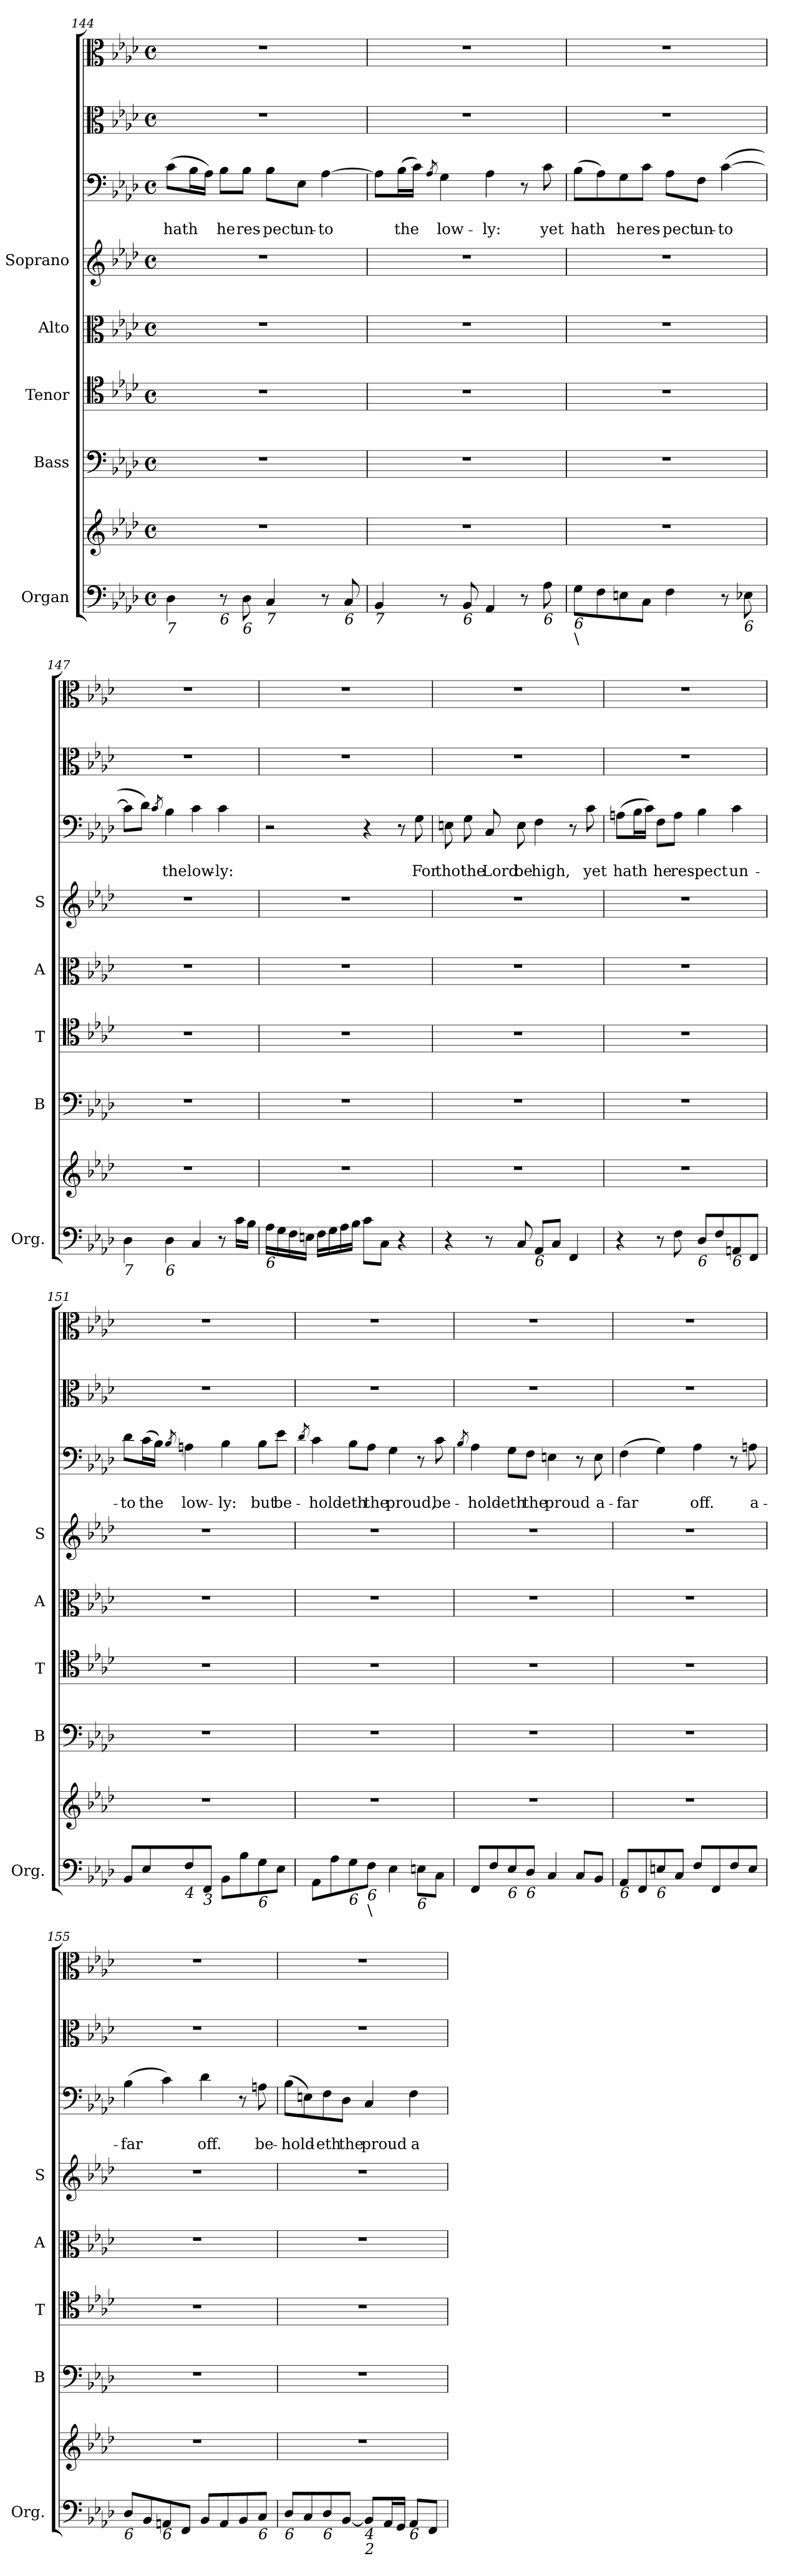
**kern	**kern	**kern	**kern	**kern	**kern	**kern	**text	**text	**kern	**kern
*part8	*part8	*part7	*part6	*part5	*part4	*part3	*part3	*part3	*part2	*part1
*staff9	*staff8	*staff7	*staff6	*staff5	*staff4	*staff3	*staff3	*staff3	*staff2	*staff1
*I"Organ	*	*I"Bass	*I"Tenor	*I"Alto	*I"Soprano	*	*	*	*	*
*I'Org.	*	*I'B	*I'T	*I'A	*I'S	*	*	*	*	*
*clefF4	*clefG2	*clefF4	*clefC4	*clefC3	*clefG2	*clefF4	*	*	*clefC3	*clefC3
*k[b-e-a-d-]	*k[b-e-a-d-]	*k[b-e-a-d-]	*k[b-e-a-d-]	*k[b-e-a-d-]	*k[b-e-a-d-]	*k[b-e-a-d-]	*	*	*k[b-e-a-d-]	*k[b-e-a-d-]
*f:	*f:	*f:	*f:	*f:	*f:	*f:	*	*	*f:	*f:
*M4/4	*M4/4	*M4/4	*M4/4	*M4/4	*M4/4	*M4/4	*	*	*M4/4	*M4/4
*met(c)	*met(c)	*met(c)	*met(c)	*met(c)	*met(c)	*met(c)	*	*	*met(c)	*met(c)
=144	=144	=144	=144	=144	=144	=144	=144	=144	=144	=144
!LO:TX:b:i:t=7	!	!	!	!	!	!	!	!	!	!
!	!	!	!	!	!	!	!	!LO:LY:b	!	!
4D-\	1r	1r	1r	1r	1r	(>8c\L	.	hath	1r	1r
.	.	.	.	.	.	16B-\L	.	.	.	.
.	.	.	.	.	.	16A-\JJ)	.	.	.	.
!LO:TX:b:i:t=6	!	!	!	!	!	!	!	!	!	!
!	!	!	!	!	!	!	!	!LO:LY:b	!	!
8r	.	.	.	.	.	8B-\L	.	he	.	.
!LO:TX:b:i:t=6	!	!	!	!	!	!	!	!	!	!
!	!	!	!	!	!	!	!	!LO:LY:b	!	!
8D-\	.	.	.	.	.	8B-\J	.	res-	.	.
!LO:TX:b:i:t=7	!	!	!	!	!	!	!	!	!	!
!	!	!	!	!	!	!	!	!LO:LY:b	!	!
4C/	.	.	.	.	.	8B-\L	.	-pect	.	.
!	!	!	!	!	!	!	!	!LO:LY:b	!	!
.	.	.	.	.	.	8E-\J	.	un-	.	.
!	!	!	!	!	!	!	!	!LO:LY:b	!	!
8r	.	.	.	.	.	[4A-\	.	-to	.	.
!LO:TX:b:i:t=6	!	!	!	!	!	!	!	!	!	!
8C/	.	.	.	.	.	.	.	.	.	.
!!LO:PB:g=z
=145	=145	=145	=145	=145	=145	=145	=145	=145	=145	=145
!LO:TX:b:i:t=7	!	!	!	!	!	!	!	!	!	!
4BB-/	1r	1r	1r	1r	1r	8A-\L]	.	.	1r	1r
!	!	!	!	!	!	!	!	!LO:LY:b	!	!
.	.	.	.	.	.	(>16B-\L	.	the	.	.
.	.	.	.	.	.	16c\JJ)	.	.	.	.
.	.	.	.	.	.	8qA-/	.	.	.	.
!	!	!	!	!	!	!	!	!LO:LY:b	!	!
8r	.	.	.	.	.	4G\	.	low-	.	.
!LO:TX:b:i:t=6	!	!	!	!	!	!	!	!	!	!
8BB-/	.	.	.	.	.	.	.	.	.	.
!	!	!	!	!	!	!	!	!LO:LY:b	!	!
4AA-/	.	.	.	.	.	4A-\	.	-ly:	.	.
8r	.	.	.	.	.	8r	.	.	.	.
!LO:TX:b:i:t=6	!	!	!	!	!	!	!	!	!	!
!	!	!	!	!	!	!	!	!LO:LY:b	!	!
8A-\	.	.	.	.	.	8c\	.	yet	.	.
=146	=146	=146	=146	=146	=146	=146	=146	=146	=146	=146
!LO:TX:b:i:t=6	!	!	!	!	!	!	!	!	!	!
!LO:TX:b:t=\	!	!	!	!	!	!	!	!	!	!
!	!	!	!	!	!	!	!	!LO:LY:b	!	!
8G\L	1r	1r	1r	1r	1r	(>8B-\L	.	hath	1r	1r
8F\	.	.	.	.	.	8A-\)	.	.	.	.
!	!	!	!	!	!	!	!	!LO:LY:b	!	!
8En\	.	.	.	.	.	8G\	.	he	.	.
!	!	!	!	!	!	!	!	!LO:LY:b	!	!
8C\J	.	.	.	.	.	8c\J	.	res-	.	.
!	!	!	!	!	!	!	!	!LO:LY:b	!	!
4F\	.	.	.	.	.	8A-\L	.	-pect	.	.
!	!	!	!	!	!	!	!	!LO:LY:b	!	!
.	.	.	.	.	.	8F\J	.	un-	.	.
!	!	!	!	!	!	!	!	!LO:LY:b	!	!
8r	.	.	.	.	.	(>[4c\	.	-to	.	.
!LO:TX:b:i:t=6	!	!	!	!	!	!	!	!	!	!
8E-X\	.	.	.	.	.	.	.	.	.	.
=147	=147	=147	=147	=147	=147	=147	=147	=147	=147	=147
!LO:TX:b:i:t=7	!	!	!	!	!	!	!	!	!	!
4D-\	1r	1r	1r	1r	1r	8c\L]	.	.	1r	1r
.	.	.	.	.	.	8d-\J)	.	.	.	.
.	.	.	.	.	.	8qc/	.	.	.	.
!LO:TX:b:i:t=6	!	!	!	!	!	!	!	!	!	!
!	!	!	!	!	!	!	!	!LO:LY:b	!	!
4D-\	.	.	.	.	.	4B-\	.	the	.	.
!	!	!	!	!	!	!	!	!LO:LY:b	!	!
4C/	.	.	.	.	.	4c\	.	low-	.	.
!	!	!	!	!	!	!	!	!LO:LY:b	!	!
8r	.	.	.	.	.	4c\	.	-ly:	.	.
16c\LL	.	.	.	.	.	.	.	.	.	.
16B-\JJ	.	.	.	.	.	.	.	.	.	.
!!LO:LB:g=z
=148	=148	=148	=148	=148	=148	=148	=148	=148	=148	=148
!LO:TX:b:i:t=6	!	!	!	!	!	!	!	!	!	!
16A-\LL	1r	1r	1r	1r	1r	2r	.	.	1r	1r
16G\	.	.	.	.	.	.	.	.	.	.
16F\	.	.	.	.	.	.	.	.	.	.
16En\JJ	.	.	.	.	.	.	.	.	.	.
16F\LL	.	.	.	.	.	.	.	.	.	.
16G\	.	.	.	.	.	.	.	.	.	.
16A-\	.	.	.	.	.	.	.	.	.	.
16B-\JJ	.	.	.	.	.	.	.	.	.	.
8c\L	.	.	.	.	.	4r	.	.	.	.
8C\J	.	.	.	.	.	.	.	.	.	.
4r	.	.	.	.	.	8r	.	.	.	.
!	!	!	!	!	!	!	!	!LO:LY:b	!	!
.	.	.	.	.	.	8G\	.	For	.	.
=149	=149	=149	=149	=149	=149	=149	=149	=149	=149	=149
!	!	!	!	!	!	!	!	!LO:LY:b	!	!
4r	1r	1r	1r	1r	1r	8En\	.	tho'	1r	1r
!	!	!	!	!	!	!	!	!LO:LY:b	!	!
.	.	.	.	.	.	8G\	.	the	.	.
!	!	!	!	!	!	!	!	!LO:LY:b	!	!
8r	.	.	.	.	.	8C/	.	Lord	.	.
!	!	!	!	!	!	!	!	!LO:LY:b	!	!
8C/	.	.	.	.	.	8E\	.	be	.	.
!LO:TX:b:i:t=6	!	!	!	!	!	!	!	!	!	!
!	!	!	!	!	!	!	!	!LO:LY:b	!	!
8AA-/L	.	.	.	.	.	4F\	.	high,	.	.
8C/J	.	.	.	.	.	.	.	.	.	.
4FF/	.	.	.	.	.	8r	.	.	.	.
!	!	!	!	!	!	!	!	!LO:LY:b	!	!
.	.	.	.	.	.	8c\	.	yet	.	.
=150	=150	=150	=150	=150	=150	=150	=150	=150	=150	=150
!	!	!	!	!	!	!	!	!LO:LY:b	!	!
4r	1r	1r	1r	1r	1r	(>8An\L	.	hath	1r	1r
.	.	.	.	.	.	16B-\L	.	.	.	.
.	.	.	.	.	.	16c\JJ)	.	.	.	.
!	!	!	!	!	!	!	!	!LO:LY:b	!	!
8r	.	.	.	.	.	8F\L	.	he	.	.
!	!	!	!	!	!	!	!	!LO:LY:b	!	!
8F\	.	.	.	.	.	8A\J	.	res-	.	.
!LO:TX:b:i:t=6	!	!	!	!	!	!	!	!	!	!
!	!	!	!	!	!	!	!	!LO:LY:b	!	!
8D-/L	.	.	.	.	.	4B-\	.	-pect	.	.
8F/	.	.	.	.	.	.	.	.	.	.
!LO:TX:b:i:t=6	!	!	!	!	!	!	!	!	!	!
!	!	!	!	!	!	!	!	!LO:LY:b	!	!
8AAn/	.	.	.	.	.	4c\	.	un-	.	.
8FF/J	.	.	.	.	.	.	.	.	.	.
!!LO:LB:g=z
=151	=151	=151	=151	=151	=151	=151	=151	=151	=151	=151
!	!	!	!	!	!	!	!	!LO:LY:b	!	!
8BB-/L	1r	1r	1r	1r	1r	8d-\L	.	-to	1r	1r
!	!	!	!	!	!	!	!	!LO:LY:b	!	!
8E-/	.	.	.	.	.	(>16c\L	.	the	.	.
.	.	.	.	.	.	16B-\JJ)	.	.	.	.
.	.	.	.	.	.	8qB-/	.	.	.	.
!LO:TX:b:i:t=4	!	!	!	!	!	!	!	!	!	!
!	!	!	!	!	!	!	!	!LO:LY:b	!	!
8F/	.	.	.	.	.	4An\	.	low-	.	.
!LO:TX:b:i:t=3	!	!	!	!	!	!	!	!	!	!
8FF/J	.	.	.	.	.	.	.	.	.	.
!	!	!	!	!	!	!	!	!LO:LY:b	!	!
8BB-\L	.	.	.	.	.	4B-\	.	-ly:	.	.
8B-\	.	.	.	.	.	.	.	.	.	.
!LO:TX:b:i:t=6	!	!	!	!	!	!	!	!	!	!
!	!	!	!	!	!	!	!	!LO:LY:b	!	!
8G\	.	.	.	.	.	8B-\L	.	but	.	.
!	!	!	!	!	!	!	!	!LO:LY:b	!	!
8E-\J	.	.	.	.	.	8e-\J	.	be-	.	.
=152	=152	=152	=152	=152	=152	=152	=152	=152	=152	=152
.	.	.	.	.	.	8qd-/	.	.	.	.
!	!	!	!	!	!	!	!	!LO:LY:b	!	!
8AA-\L	1r	1r	1r	1r	1r	4c\	.	-hold-	1r	1r
8A-\	.	.	.	.	.	.	.	.	.	.
!LO:TX:b:i:t=6	!	!	!	!	!	!	!	!	!	!
!	!	!	!	!	!	!	!	!LO:LY:b	!	!
8G\	.	.	.	.	.	8B-\L	.	-eth	.	.
!LO:TX:b:i:t=6	!	!	!	!	!	!	!	!	!	!
!LO:TX:b:t=\	!	!	!	!	!	!	!	!	!	!
!	!	!	!	!	!	!	!	!LO:LY:b	!	!
8F\J	.	.	.	.	.	8A-\J	.	the	.	.
!	!	!	!	!	!	!	!	!LO:LY:b	!	!
4E-\	.	.	.	.	.	4G\	.	proud,	.	.
!LO:TX:b:i:t=6	!	!	!	!	!	!	!	!	!	!
8En\L	.	.	.	.	.	8r	.	.	.	.
!	!	!	!	!	!	!	!	!LO:LY:b	!	!
8C\J	.	.	.	.	.	8c\	.	be-	.	.
=153	=153	=153	=153	=153	=153	=153	=153	=153	=153	=153
.	.	.	.	.	.	8qB-/	.	.	.	.
!	!	!	!	!	!	!	!	!LO:LY:b	!	!
8FF/L	1r	1r	1r	1r	1r	4A-\	.	-hold-	1r	1r
8F/	.	.	.	.	.	.	.	.	.	.
!LO:TX:b:i:t=6	!	!	!	!	!	!	!	!	!	!
!	!	!	!	!	!	!	!	!LO:LY:b	!	!
8E-/	.	.	.	.	.	8G\L	.	-eth	.	.
!LO:TX:b:i:t=6	!	!	!	!	!	!	!	!	!	!
!	!	!	!	!	!	!	!	!LO:LY:b	!	!
8D-/J	.	.	.	.	.	8F\J	.	the	.	.
!	!	!	!	!	!	!	!	!LO:LY:b	!	!
4C/	.	.	.	.	.	4En\	.	proud	.	.
8C/L	.	.	.	.	.	8r	.	.	.	.
!	!	!	!	!	!	!	!	!LO:LY:b	!	!
8BB-/J	.	.	.	.	.	8E\	.	a-	.	.
=154	=154	=154	=154	=154	=154	=154	=154	=154	=154	=154
!LO:TX:b:i:t=6	!	!	!	!	!	!	!	!	!	!
!	!	!	!	!	!	!	!	!LO:LY:b	!	!
8AA-/L	1r	1r	1r	1r	1r	(>4F\	.	-far	1r	1r
8FF/	.	.	.	.	.	.	.	.	.	.
!LO:TX:b:i:t=6	!	!	!	!	!	!	!	!	!	!
8En/	.	.	.	.	.	4G\)	.	.	.	.
8C/J	.	.	.	.	.	.	.	.	.	.
!	!	!	!	!	!	!	!	!LO:LY:b	!	!
8F/L	.	.	.	.	.	4A-\	.	off.	.	.
8FF/	.	.	.	.	.	.	.	.	.	.
8F/	.	.	.	.	.	8r	.	.	.	.
!	!	!	!	!	!	!	!	!LO:LY:b	!	!
8E/J	.	.	.	.	.	8An\	.	a-	.	.
!!LO:LB:g=z
=155	=155	=155	=155	=155	=155	=155	=155	=155	=155	=155
!LO:TX:b:i:t=6	!	!	!	!	!	!	!	!	!	!
!	!	!	!	!	!	!	!	!LO:LY:b	!	!
8D-/L	1r	1r	1r	1r	1r	(>4B-\	.	-far	1r	1r
8BB-/	.	.	.	.	.	.	.	.	.	.
!LO:TX:b:i:t=6	!	!	!	!	!	!	!	!	!	!
8AAn/	.	.	.	.	.	4c\)	.	.	.	.
8FF/J	.	.	.	.	.	.	.	.	.	.
!	!	!	!	!	!	!	!	!LO:LY:b	!	!
8BB-/L	.	.	.	.	.	4d-\	.	off.	.	.
8AA/	.	.	.	.	.	.	.	.	.	.
8BB-/	.	.	.	.	.	8r	.	.	.	.
!LO:TX:b:i:t=6	!	!	!	!	!	!	!	!	!	!
!	!	!	!	!	!	!	!	!LO:LY:b	!	!
8C/J	.	.	.	.	.	8An\	.	be-	.	.
=156	=156	=156	=156	=156	=156	=156	=156	=156	=156	=156
!LO:TX:b:i:t=6	!	!	!	!	!	!	!	!	!	!
!	!	!	!	!	!	!	!	!LO:LY:b	!	!
8D-/L	1r	1r	1r	1r	1r	(>8B-\L	.	-hold-	1r	1r
8C/	.	.	.	.	.	8En\)	.	.	.	.
!LO:TX:b:i:t=6	!	!	!	!	!	!	!	!	!	!
!	!	!	!	!	!	!	!	!LO:LY:b	!	!
8D-/	.	.	.	.	.	8F\	.	-eth	.	.
!	!	!	!	!	!	!	!	!LO:LY:b	!	!
[8BB-/J	.	.	.	.	.	8D-\J	.	the	.	.
!LO:TX:b:i:t=4	!	!	!	!	!	!	!	!	!	!
!LO:TX:b:i:t=2	!	!	!	!	!	!	!	!	!	!
!	!	!	!	!	!	!	!	!LO:LY:b	!	!
8BB-/L]	.	.	.	.	.	4C/	.	proud	.	.
16AA-/L	.	.	.	.	.	.	.	.	.	.
16GG/JJ	.	.	.	.	.	.	.	.	.	.
!LO:TX:b:i:t=6	!	!	!	!	!	!	!	!	!	!
!	!	!	!	!	!	!	!	!LO:LY:b	!	!
8AA-/L	.	.	.	.	.	4F\	.	a-	.	.
8FF/J	.	.	.	.	.	.	.	.	.	.
=	=	=	=	=	=	=	=	=	=	=
*-	*-	*-	*-	*-	*-	*-	*-	*-	*-	*-
